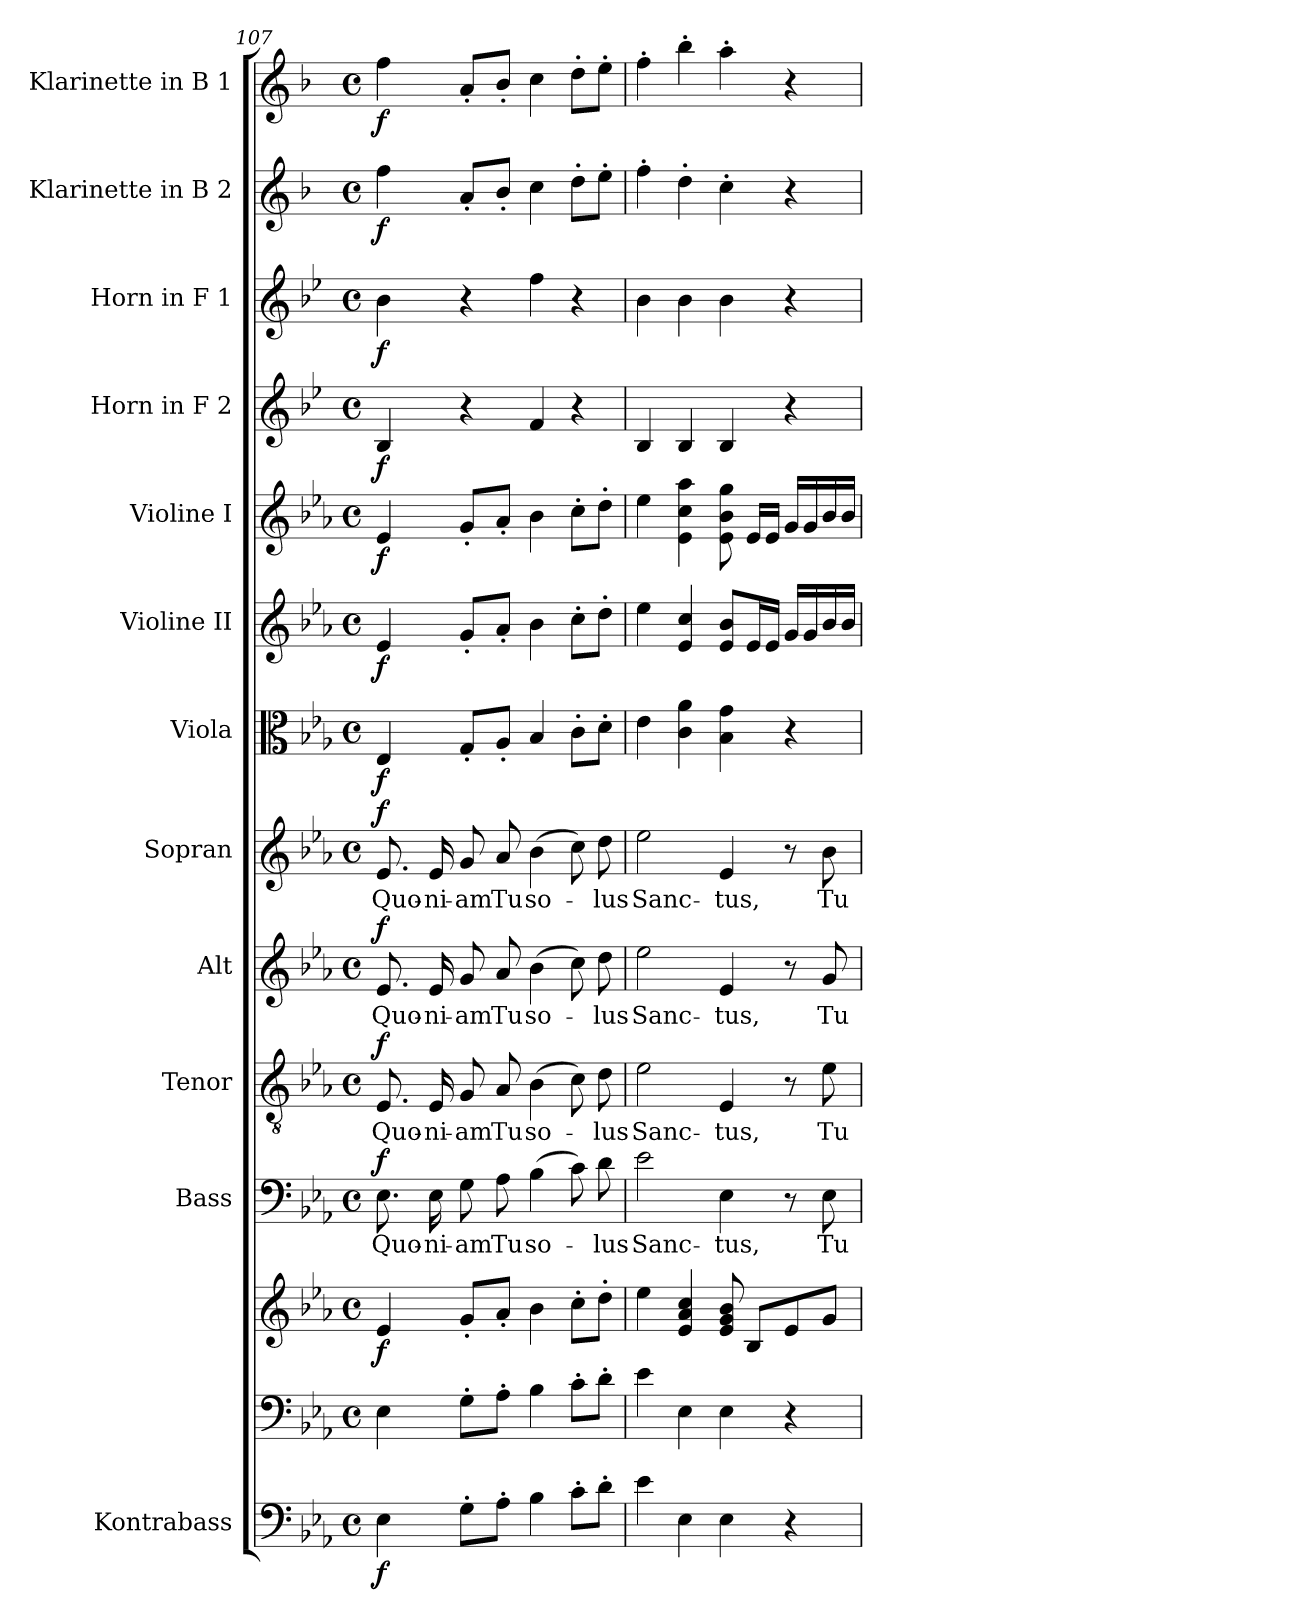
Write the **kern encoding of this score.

**kern	**dynam	**kern	**kern	**dynam	**kern	**text	**dynam	**kern	**text	**dynam	**kern	**text	**dynam	**kern	**text	**dynam	**kern	**dynam	**kern	**dynam	**kern	**dynam	**kern	**dynam	**kern	**dynam	**kern	**dynam	**kern	**dynam
*part13	*part13	*part12	*part12	*part12	*part11	*part11	*part11	*part10	*part10	*part10	*part9	*part9	*part9	*part8	*part8	*part8	*part7	*part7	*part6	*part6	*part5	*part5	*part4	*part4	*part3	*part3	*part2	*part2	*part1	*part1
*staff14	*staff14	*staff13	*staff12	*staff12/13	*staff11	*staff11	*staff11	*staff10	*staff10	*staff10	*staff9	*staff9	*staff9	*staff8	*staff8	*staff8	*staff7	*staff7	*staff6	*staff6	*staff5	*staff5	*staff4	*staff4	*staff3	*staff3	*staff2	*staff2	*staff1	*staff1
*I"Kontrabass	*	*	*	*	*I"Bass	*	*	*I"Tenor	*	*	*I"Alt	*	*	*I"Sopran	*	*	*I"Viola	*	*I"Violine II	*	*I"Violine I	*	*I"Horn in F 2	*	*I"Horn in F 1	*	*I"Klarinette in B 2	*	*I"Klarinette in B 1	*
*I'Kb.	*	*	*	*	*I'B	*	*	*I'T	*	*	*I'A	*	*	*I'S	*	*	*I'Vla.	*	*I'Vl. II	*	*I'Vl. I	*	*I'Hrn. 2	*	*I'Hrn. 1	*	*	*	*	*
*clefF4	*	*clefF4	*clefG2	*	*clefF4	*	*	*clefGv2	*	*	*clefG2	*	*	*clefG2	*	*	*clefC3	*	*clefG2	*	*clefG2	*	*clefG2	*	*clefG2	*	*clefG2	*	*clefG2	*
*ITrd7c12	*	*	*	*	*	*	*	*	*	*	*	*	*	*	*	*	*	*	*	*	*	*	*ITrd4c7	*	*ITrd4c7	*	*ITrd1c2	*	*ITrd1c2	*
*k[b-e-a-]	*	*k[b-e-a-]	*k[b-e-a-]	*	*k[b-e-a-]	*	*	*k[b-e-a-]	*	*	*k[b-e-a-]	*	*	*k[b-e-a-]	*	*	*k[b-e-a-]	*	*k[b-e-a-]	*	*k[b-e-a-]	*	*k[b-e-a-]	*	*k[b-e-a-]	*	*k[b-e-a-]	*	*k[b-e-a-]	*
*E-:	*	*E-:	*E-:	*	*E-:	*	*	*E-:	*	*	*E-:	*	*	*E-:	*	*	*E-:	*	*E-:	*	*E-:	*	*E-:	*	*E-:	*	*E-:	*	*E-:	*
*M4/4	*	*M4/4	*M4/4	*	*M4/4	*	*	*M4/4	*	*	*M4/4	*	*	*M4/4	*	*	*M4/4	*	*M4/4	*	*M4/4	*	*M4/4	*	*M4/4	*	*M4/4	*	*M4/4	*
*met(c)	*	*met(c)	*met(c)	*	*met(c)	*	*	*met(c)	*	*	*met(c)	*	*	*met(c)	*	*	*met(c)	*	*met(c)	*	*met(c)	*	*met(c)	*	*met(c)	*	*met(c)	*	*met(c)	*
=107	=107	=107	=107	=107	=107	=107	=107	=107	=107	=107	=107	=107	=107	=107	=107	=107	=107	=107	=107	=107	=107	=107	=107	=107	=107	=107	=107	=107	=107	=107
!	!LO:DY:b	!	!	!LO:DY:b	!	!LO:LY:b	!LO:DY:a	!	!LO:LY:b	!LO:DY:a	!	!LO:LY:b	!LO:DY:a	!	!LO:LY:b	!LO:DY:a	!	!LO:DY:b	!	!LO:DY:b	!	!LO:DY:b	!	!LO:DY:b	!	!LO:DY:b	!	!LO:DY:b	!	!LO:DY:b
4EE-\	f	4E-\	4e-/	f	8.E-\	Quo-	f	8.E-/	Quo-	f	8.e-/	Quo-	f	8.e-/	Quo-	f	4E-/	f	4e-/	f	4e-/	f	4E-/	f	4e-\	f	4ee-\	f	4ee-\	f
!	!	!	!	!	!	!LO:LY:b	!	!	!LO:LY:b	!	!	!LO:LY:b	!	!	!LO:LY:b	!	!	!	!	!	!	!	!	!	!	!	!	!	!	!
.	.	.	.	.	16E-\	-ni-	.	16E-/	-ni-	.	16e-/	-ni-	.	16e-/	-ni-	.	.	.	.	.	.	.	.	.	.	.	.	.	.	.
!	!	!	!	!	!	!LO:LY:b	!	!	!LO:LY:b	!	!	!LO:LY:b	!	!	!LO:LY:b	!	!	!	!	!	!	!	!	!	!	!	!	!	!	!
8GG'>\L	.	8G'>\L	8g'</L	.	8G\	-am	.	8G/	-am	.	8g/	-am	.	8g/	-am	.	8G'</L	.	8g'</L	.	8g'</L	.	4r	.	4r	.	8g'</L	.	8g'</L	.
!	!	!	!	!	!	!LO:LY:b	!	!	!LO:LY:b	!	!	!LO:LY:b	!	!	!LO:LY:b	!	!	!	!	!	!	!	!	!	!	!	!	!	!	!
8AA-'>\J	.	8A-'>\J	8a-'</J	.	8A-\	Tu	.	8A-/	Tu	.	8a-/	Tu	.	8a-/	Tu	.	8A-'</J	.	8a-'</J	.	8a-'</J	.	.	.	.	.	8a-'</J	.	8a-'</J	.
!	!	!	!	!	!	!LO:LY:b	!	!	!LO:LY:b	!	!	!LO:LY:b	!	!	!LO:LY:b	!	!	!	!	!	!	!	!	!	!	!	!	!	!	!
4BB-\	.	4B-\	4b-\	.	(>4B-\	so-	.	(>4B-\	so-	.	(>4b-\	so-	.	(>4b-\	so-	.	4B-/	.	4b-\	.	4b-\	.	4B-/	.	4b-\	.	4b-\	.	4b-\	.
8C'>\L	.	8c'>\L	8cc'>\L	.	8c\)	.	.	8c\)	.	.	8cc\)	.	.	8cc\)	.	.	8c'>\L	.	8cc'>\L	.	8cc'>\L	.	4r	.	4r	.	8cc'>\L	.	8cc'>\L	.
!	!	!	!	!	!	!LO:LY:b	!	!	!LO:LY:b	!	!	!LO:LY:b	!	!	!LO:LY:b	!	!	!	!	!	!	!	!	!	!	!	!	!	!	!
8D'>\J	.	8d'>\J	8dd'>\J	.	8d\	-lus	.	8d\	-lus	.	8dd\	-lus	.	8dd\	-lus	.	8d'>\J	.	8dd'>\J	.	8dd'>\J	.	.	.	.	.	8dd'>\J	.	8dd'>\J	.
!!LO:PB:g=z
=108	=108	=108	=108	=108	=108	=108	=108	=108	=108	=108	=108	=108	=108	=108	=108	=108	=108	=108	=108	=108	=108	=108	=108	=108	=108	=108	=108	=108	=108	=108
!	!	!	!	!	!	!LO:LY:b	!	!	!LO:LY:b	!	!	!LO:LY:b	!	!	!LO:LY:b	!	!	!	!	!	!	!	!	!	!	!	!	!	!	!
4E-\	.	4e-\	4ee-\	.	2e-\	Sanc-	.	2e-\	Sanc-	.	2ee-\	Sanc-	.	2ee-\	Sanc-	.	4e-\	.	4ee-\	.	4ee-\	.	4E-/	.	4e-\	.	4ee-'>\	.	4ee-'>\	.
4EE-\	.	4E-\	4e-/ 4a-/ 4cc/	.	.	.	.	.	.	.	.	.	.	.	.	.	4c\ 4a-\	.	4e-/ 4cc/	.	4e-\ 4cc\ 4aa-\	.	4E-/	.	4e-\	.	4cc'>\	.	4aa-'>\	.
!	!	!	!	!	!	!LO:LY:b	!	!	!LO:LY:b	!	!	!LO:LY:b	!	!	!LO:LY:b	!	!	!	!	!	!	!	!	!	!	!	!	!	!	!
4EE-\	.	4E-\	8e-/ 8g/ 8b-/	.	4E-\	-tus,	.	4E-/	-tus,	.	4e-/	-tus,	.	4e-/	-tus,	.	4B-\ 4g\	.	8e-/ 8b-/L	.	8e-\ 8b-\ 8gg\	.	4E-/	.	4e-\	.	4b-'>\	.	4gg'>\	.
.	.	.	8B-/L	.	.	.	.	.	.	.	.	.	.	.	.	.	.	.	16e-/L	.	16e-/LL	.	.	.	.	.	.	.	.	.
.	.	.	.	.	.	.	.	.	.	.	.	.	.	.	.	.	.	.	16e-/JJ	.	16e-/JJ	.	.	.	.	.	.	.	.	.
4r	.	4r	8e-/	.	8r	.	.	8r	.	.	8r	.	.	8r	.	.	4r	.	16g/LL	.	16g/LL	.	4r	.	4r	.	4r	.	4r	.
.	.	.	.	.	.	.	.	.	.	.	.	.	.	.	.	.	.	.	16g/	.	16g/	.	.	.	.	.	.	.	.	.
!	!	!	!	!	!	!LO:LY:b	!	!	!LO:LY:b	!	!	!LO:LY:b	!	!	!LO:LY:b	!	!	!	!	!	!	!	!	!	!	!	!	!	!	!
.	.	.	8g/J	.	8E-\	Tu	.	8e-\	Tu	.	8g/	Tu	.	8b-\	Tu	.	.	.	16b-/	.	16b-/	.	.	.	.	.	.	.	.	.
.	.	.	.	.	.	.	.	.	.	.	.	.	.	.	.	.	.	.	16b-/JJ	.	16b-/JJ	.	.	.	.	.	.	.	.	.
=	=	=	=	=	=	=	=	=	=	=	=	=	=	=	=	=	=	=	=	=	=	=	=	=	=	=	=	=	=	=
*-	*-	*-	*-	*-	*-	*-	*-	*-	*-	*-	*-	*-	*-	*-	*-	*-	*-	*-	*-	*-	*-	*-	*-	*-	*-	*-	*-	*-	*-	*-
